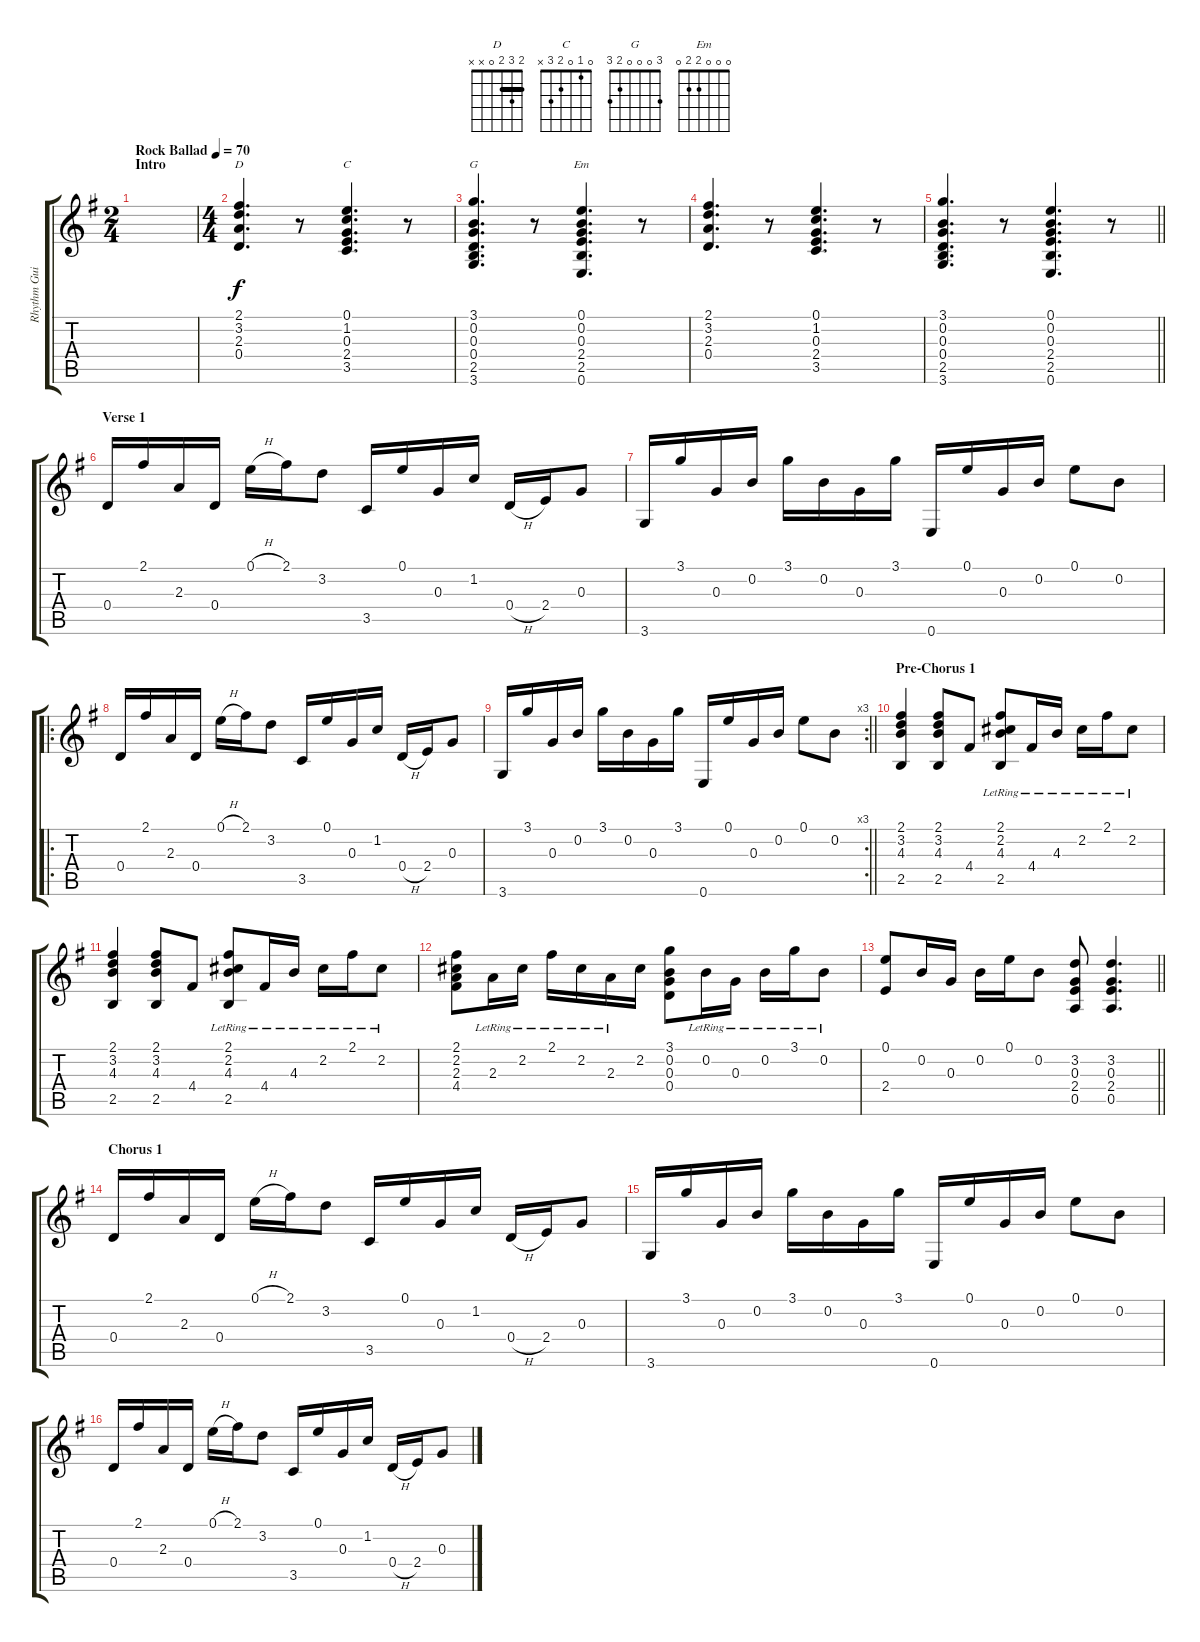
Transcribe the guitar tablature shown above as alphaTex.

\track ("Rhythm Guitar: Bob Seger" "Rhythm Gui") {instrument acousticguitarnylon}
\staff {score tabs}
\tuning (E4 B3 G3 D3 A2 E2) {hide}
\chord ("D" 2 3 2 0 x x) {barre 2}
\chord ("C" 0 1 0 2 3 x)
\chord ("G" 3 0 0 0 2 3)
\chord ("Em" 0 0 0 2 2 0)
\ts (2 4)
\section ("" "Intro")
\tempo (70 "Rock Ballad")
\clef g2
\ks g
|
\ts (4 4)
(2.1 3.2 2.3 0.4).4{d ch "D"} r.8 (0.1 1.2 0.3 2.4 3.5).4{d ch "C"} r.8 |
(3.1 0.2 0.3 0.4 2.5 3.6).4{d ch "G"} r.8 (0.1 0.2 0.3 2.4 2.5 0.6).4{d ch "Em"} r.8 |
(2.1 3.2 2.3 0.4).4{d} r.8 (0.1 1.2 0.3 2.4 3.5).4{d} r.8 |
\barLineRight lightlight
(3.1 0.2 0.3 0.4 2.5 3.6).4{d} r.8 (0.1 0.2 0.3 2.4 2.5 0.6).4{d} r.8 |
\section ("" "Verse 1")
0.4.16 2.1.16 2.3.16 0.4.16 0.1{h}.16 2.1.16 3.2.8 3.5.16 0.1.16 0.3.16 1.2.16 0.4{h}.16 2.4.16 0.3.8 |
3.6.16 3.1.16 0.3.16 0.2.16 3.1.16 0.2.16 0.3.16 3.1.16 0.6.16 0.1.16 0.3.16 0.2.16 0.1.8 0.2.8 |
\ro
0.4.16 2.1.16 2.3.16 0.4.16 0.1{h}.16 2.1.16 3.2.8 3.5.16 0.1.16 0.3.16 1.2.16 0.4{h}.16 2.4.16 0.3.8 |
\rc 3
\barLineRight lightlight
3.6.16 3.1.16 0.3.16 0.2.16 3.1.16 0.2.16 0.3.16 3.1.16 0.6.16 0.1.16 0.3.16 0.2.16 0.1.8 0.2.8 |
\section ("" "Pre-Chorus 1")
(2.1 3.2 4.3 2.5).4 (2.1 3.2 4.3 2.5).8 4.4.8 (2.1{lr} 2.2{lr} 4.3{lr} 2.5{lr}).8 4.4{lr}.16 4.3{lr}.16 2.2{lr}.16 2.1{lr}.16 2.2{lr}.8 |
(2.1 3.2 4.3 2.5).4 (2.1 3.2 4.3 2.5).8 4.4.8 (2.1{lr} 2.2{lr} 4.3{lr} 2.5{lr}).8 4.4{lr}.16 4.3{lr}.16 2.2{lr}.16 2.1{lr}.16 2.2{lr}.8 |
(2.1 2.2 2.3 4.4).8 2.3{lr}.16 2.2{lr}.16 2.1{lr}.16 2.2{lr}.16 2.3{lr}.16 2.2.16 (3.1 0.2 0.3 0.4).8 0.2{lr}.16 0.3{lr}.16 0.2{lr}.16 3.1{lr}.16 0.2{lr}.8 |
\barLineRight lightlight
(0.1 2.4).8 0.2.16 0.3.16 0.2.16 0.1.16 0.2.8 (3.2 0.3 2.4 0.5).8 (3.2 0.3 2.4 0.5).4{d} |
\section ("" "Chorus 1")
0.4.16 2.1.16 2.3.16 0.4.16 0.1{h}.16 2.1.16 3.2.8 3.5.16 0.1.16 0.3.16 1.2.16 0.4{h}.16 2.4.16 0.3.8 |
3.6.16 3.1.16 0.3.16 0.2.16 3.1.16 0.2.16 0.3.16 3.1.16 0.6.16 0.1.16 0.3.16 0.2.16 0.1.8 0.2.8 |
0.4.16 2.1.16 2.3.16 0.4.16 0.1{h}.16 2.1.16 3.2.8 3.5.16 0.1.16 0.3.16 1.2.16 0.4{h}.16 2.4.16 0.3.8
